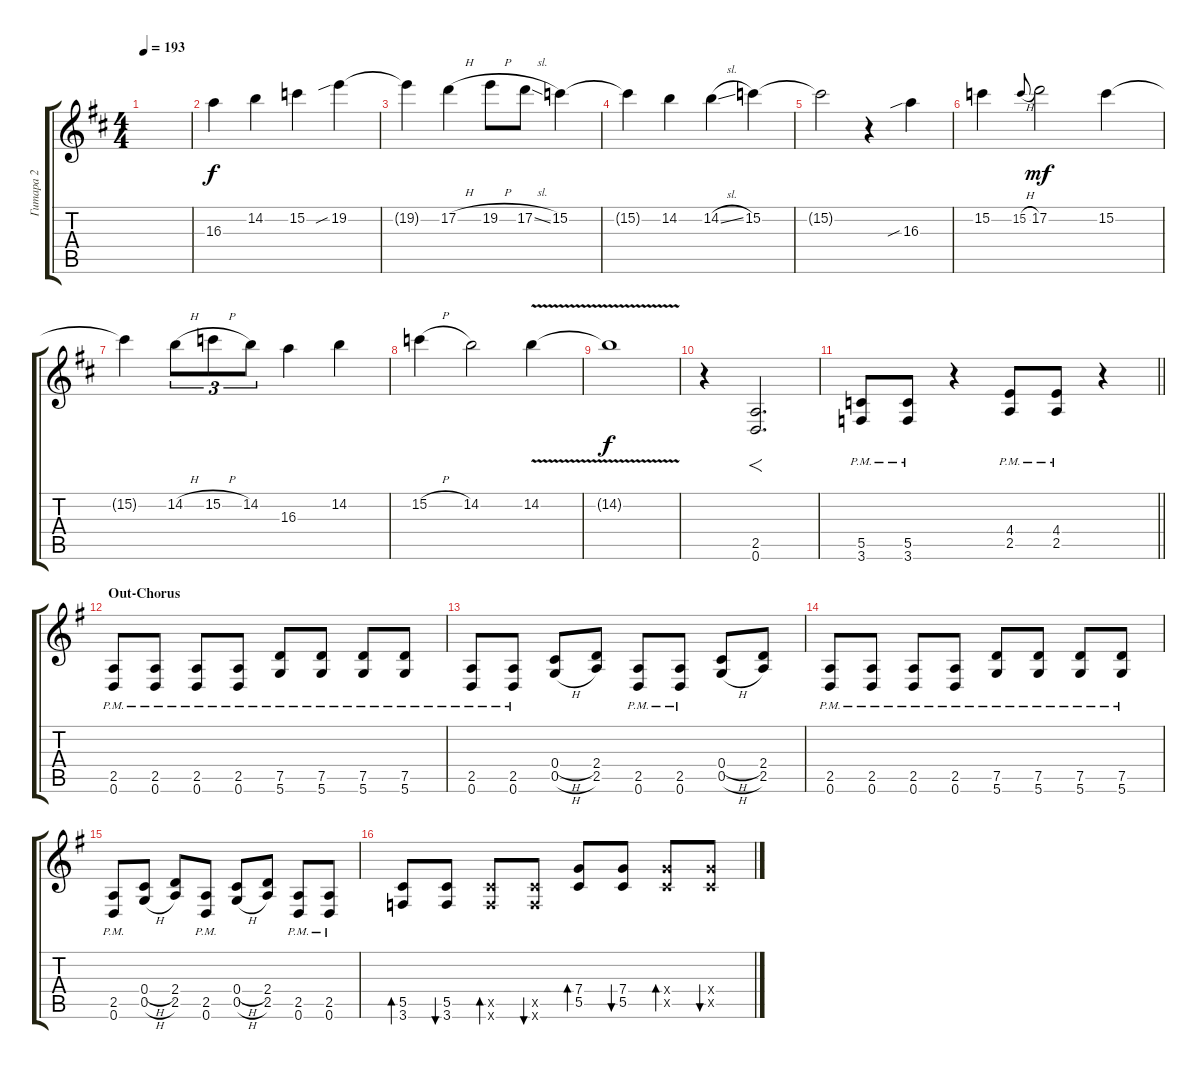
\track ("Гитара 2" "Гитара 2") {instrument distortionguitar}
\staff {score tabs}
\tuning (D4 A3 F3 C3 G2 D2) {hide}
\ts (4 4)
\tempo 193
\clef g2
\ks bminor
|
16.3.4 14.2.4 15.2.4 19.2{sib}.4 |
19.2{t}.4 17.2{h}.4 19.2{h}.8 17.2{sl}.8 15.2.4 |
15.2{t}.4 14.2.4 14.2{sl}.4 15.2.4 |
15.2{t}.2 r.4 16.3{sib}.4 |
15.2.4 15.2{h}.8{gr onbeat dy f} 17.2.2{dy mf} 15.2.4 |
15.2{t}.4 14.2{h}.8{tu (3 2)} 15.2{h}.8{tu (3 2)} 14.2.8{tu (3 2)} 16.3.4 14.2.4 |
15.2{h}.4 14.2.2 14.2{v}.4 |
14.2{t}.1{dy f} |
r.4{volume 8 instrument distortionguitar} (2.5 0.6).2{f d} |
\barLineRight lightlight
(5.5{pm} 3.6{pm}).8 (5.5{pm} 3.6{pm}).8 r.4 (4.4{pm} 2.5{pm}).8 (4.4{pm} 2.5{pm}).8 r.4 |
\section ("" "Out-Chorus")
\ks eminor
(2.5{pm} 0.6{pm}).8 (2.5{pm} 0.6{pm}).8 (2.5{pm} 0.6{pm}).8 (2.5{pm} 0.6{pm}).8 (7.5{pm} 5.6{pm}).8 (7.5{pm} 5.6{pm}).8 (7.5{pm} 5.6{pm}).8 (7.5{pm} 5.6{pm}).8 |
(2.5{pm} 0.6{pm}).8 (2.5{pm} 0.6{pm}).8 (0.4{h} 0.5{h}).8 (2.4 2.5).8 (2.5{pm} 0.6{pm}).8 (2.5{pm} 0.6{pm}).8 (0.4{h} 0.5{h}).8 (2.4 2.5).8 |
(2.5{pm} 0.6{pm}).8 (2.5{pm} 0.6{pm}).8 (2.5{pm} 0.6{pm}).8 (2.5{pm} 0.6{pm}).8 (7.5{pm} 5.6{pm}).8 (7.5{pm} 5.6{pm}).8 (7.5{pm} 5.6{pm}).8 (7.5{pm} 5.6{pm}).8 |
(2.5{pm} 0.6{pm}).8 (0.4{h} 0.5{h}).8 (2.4 2.5).8 (2.5{pm} 0.6{pm}).8 (0.4{h} 0.5{h}).8 (2.4 2.5).8 (2.5{pm} 0.6{pm}).8 (2.5{pm} 0.6{pm}).8 |
(5.5 3.6).8{bd 60} (5.5 3.6).8{bu 60} (5.5{x} 3.6{x}).8{bd 60} (5.5{x} 3.6{x}).8{bu 60} (7.4 5.5).8{bd 60} (7.4 5.5).8{bu 60} (7.4{x} 5.5{x}).8{bd 60} (7.4{x} 5.5{x}).8{bu 60}
